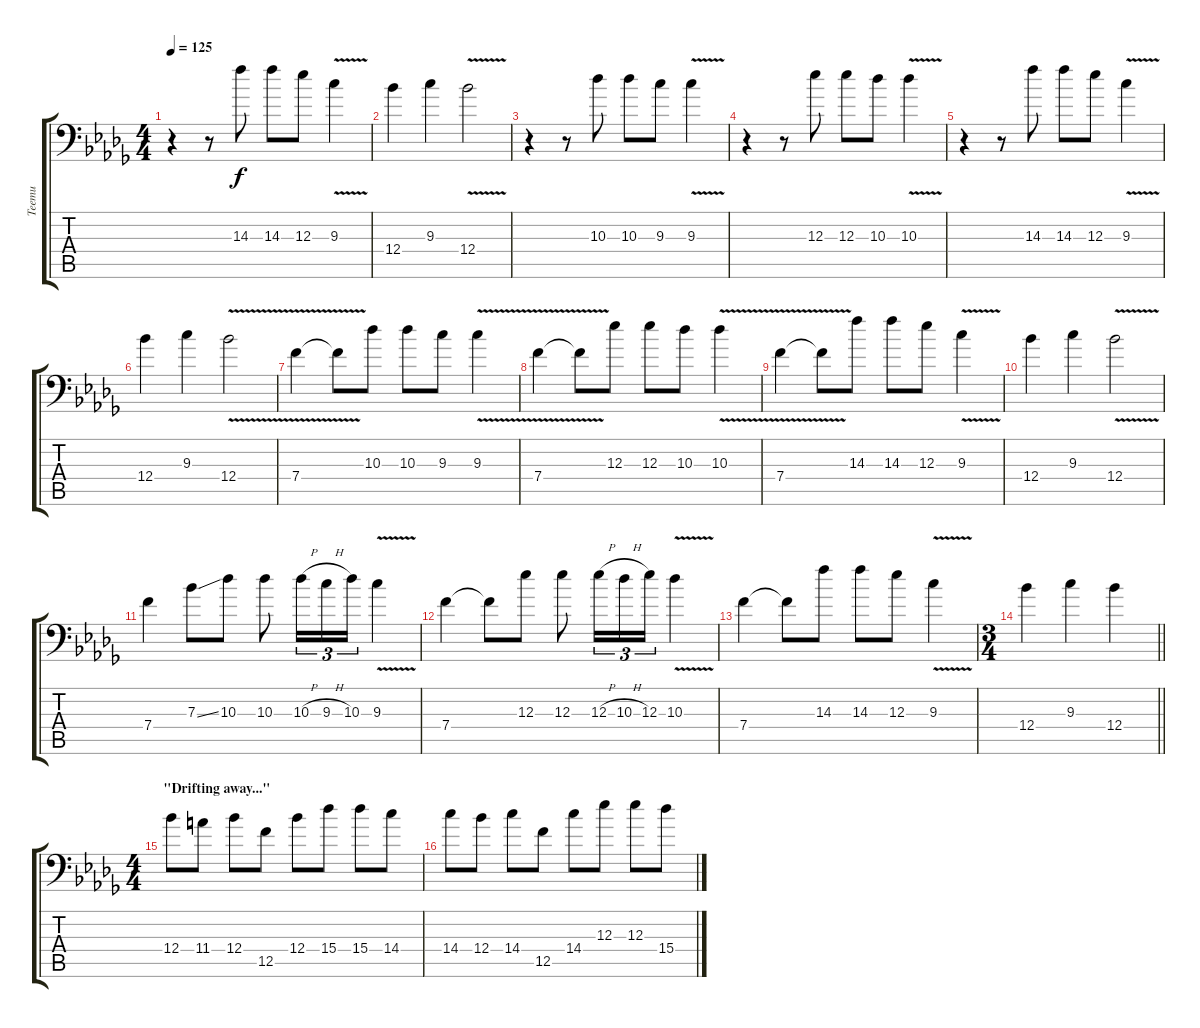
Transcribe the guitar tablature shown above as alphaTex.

\track ("Teemu" "Teemu") {instrument distortionguitar}
\staff {score tabs}
\tuning (C4 G3 Eb3 Bb2 F2 Bb1) {hide}
\ts (4 4)
\tempo 125
\clef f4
\ks bbminor
r.4{dy f} r.8 14.3.8 14.3.8 12.3.8 9.3{v}.4 |
12.4.4 9.3.4 12.4{v}.2 |
r.4 r.8 10.3.8 10.3.8 9.3.8 9.3{v}.4 |
r.4 r.8 12.3.8 12.3.8 10.3.8 10.3{v}.4 |
r.4 r.8 14.3.8 14.3.8 12.3.8 9.3{v}.4 |
12.4.4 9.3.4 12.4{v}.2 |
7.4{v}.4 7.4{t}.8 10.3.8 10.3.8 9.3.8 9.3{v}.4 |
7.4{v}.4 7.4{t}.8 12.3.8 12.3.8 10.3.8 10.3{v}.4 |
7.4{v}.4 7.4{t}.8 14.3.8 14.3.8 12.3.8 9.3{v}.4 |
12.4.4 9.3.4 12.4{v}.2 |
7.4.4 7.3{ss}.8 10.3.8 10.3.8 10.3{h}.16{tu (3 2)} 9.3{h}.16{tu (3 2)} 10.3.16{tu (3 2)} 9.3{v}.4 |
7.4.4 7.4{t}.8 12.3.8 12.3.8 12.3{h}.16{tu (3 2)} 10.3{h}.16{tu (3 2)} 12.3.16{tu (3 2)} 10.3{v}.4 |
7.4.4 7.4{t}.8 14.3.8 14.3.8 12.3.8 9.3{v}.4 |
\ts (3 4)
\barLineRight lightlight
12.4.4 9.3.4 12.4.4 |
\ts (4 4)
\section ("" "\"Drifting away...\"")
12.4.8 11.4.8 12.4.8 12.5.8 12.4.8 15.4.8 15.4.8 14.4.8 |
14.4.8 12.4.8 14.4.8 12.5.8 14.4.8 12.3.8 12.3.8 15.4.8
